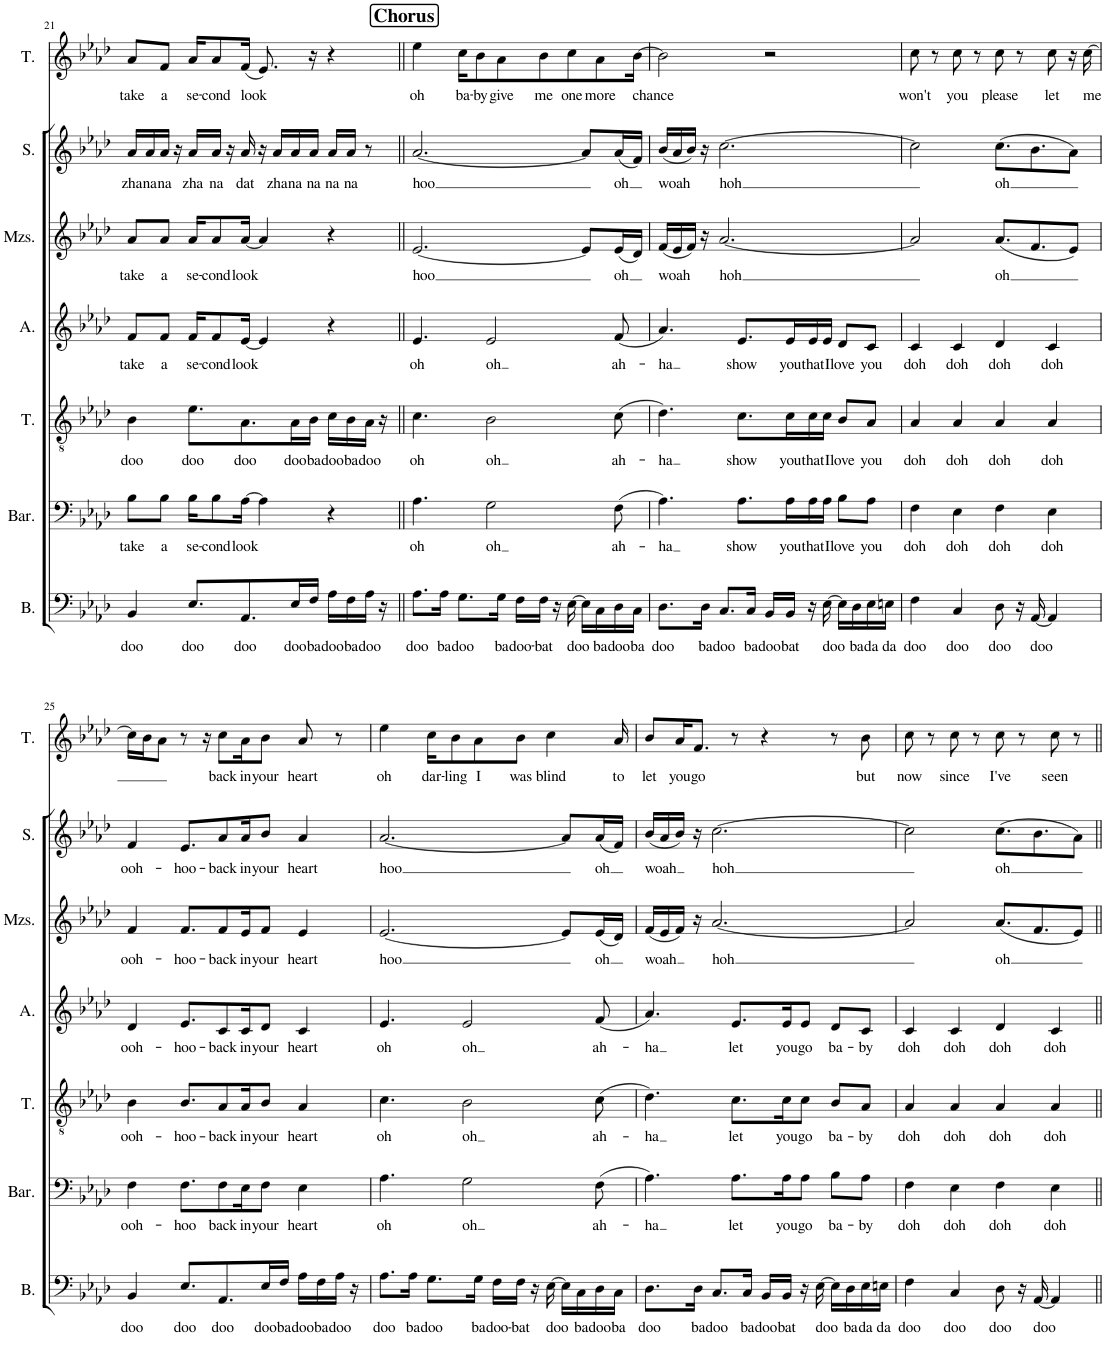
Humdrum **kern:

**kern	**text	**kern	**text	**kern	**text	**kern	**text	**kern	**text	**kern	**text	**kern	**text
*part7	*part7	*part6	*part6	*part5	*part5	*part4	*part4	*part3	*part3	*part2	*part2	*part1	*part1
*staff7	*staff7	*staff6	*staff6	*staff5	*staff5	*staff4	*staff4	*staff3	*staff3	*staff2	*staff2	*staff1	*staff1
*I"Bass	*	*I"Baritone	*	*I"Tenor	*	*I"Alto	*	*I"Mezzo-soprano	*	*I"Soprano	*	*I"&quot;Tenor&quot;	*
*I'B.	*	*I'Bar.	*	*I'T.	*	*I'A.	*	*I'Mzs.	*	*I'S.	*	*I'T.	*
!!LO:PB:g=z
*clefF4	*	*clefF4	*	*clefGv2	*	*clefG2	*	*clefG2	*	*clefG2	*	*clefG2	*
*k[b-e-a-d-]	*	*k[b-e-a-d-]	*	*k[b-e-a-d-]	*	*k[b-e-a-d-]	*	*k[b-e-a-d-]	*	*k[b-e-a-d-]	*	*k[b-e-a-d-]	*
*M4/4	*	*M4/4	*	*M4/4	*	*M4/4	*	*M4/4	*	*M4/4	*	*M4/4	*
=21	=21	=21	=21	=21	=21	=21	=21	=21	=21	=21	=21	=21	=21
!	!LO:LY:b	!	!LO:LY:b	!	!LO:LY:b	!	!LO:LY:b	!	!LO:LY:b	!	!LO:LY:b	!	!LO:LY:b
4BB-/	doo	8B-\L	take	4B-\	doo	8f/L	take	8a-/L	take	16a-/LL	zha	8a-/L	take
!	!	!	!	!	!	!	!	!	!	!	!LO:LY:b	!	!
.	.	.	.	.	.	.	.	.	.	16a-/	na	.	.
!	!	!	!LO:LY:b	!	!	!	!LO:LY:b	!	!LO:LY:b	!	!LO:LY:b	!	!LO:LY:b
.	.	8B-\J	a	.	.	8f/J	a	8a-/J	a	16a-/JJ	na	8f/J	a
.	.	.	.	.	.	.	.	.	.	16r	.	.	.
!	!LO:LY:b	!	!LO:LY:b	!	!LO:LY:b	!	!LO:LY:b	!	!LO:LY:b	!	!LO:LY:b	!	!LO:LY:b
8.E-/L	doo	16B-\KL	se-	8.e-\L	doo	16f/KL	se-	16a-/KL	se-	16a-/LL	zha	16a-/KL	se-
!	!	!	!LO:LY:b	!	!	!	!LO:LY:b	!	!LO:LY:b	!	!LO:LY:b	!	!LO:LY:b
.	.	8B-\	-cond	.	.	8f/	-cond	8a-/	-cond	16a-/JJ	na	8a-/	-cond
.	.	.	.	.	.	.	.	.	.	16r	.	.	.
!	!LO:LY:b	!	!LO:LY:b	!	!LO:LY:b	!	!LO:LY:b	!	!LO:LY:b	!	!LO:LY:b	!	!LO:LY:b
8.AA-/	doo	[16A-\Jk	look	8.A-\	doo	[16e-/Jk	look	[16a-/Jk	look	16a-/	dat	(16f/Jk	look
.	.	4A-\]	.	.	.	4e-/]	.	4a-/]	.	16r	.	8.e-/)	.
!	!	!	!	!	!	!	!	!	!	!	!LO:LY:b	!	!
.	.	.	.	.	.	.	.	.	.	16a-/LL	zha	.	.
!	!LO:LY:b	!	!	!	!LO:LY:b	!	!	!	!	!	!LO:LY:b	!	!
16E-/L	doo	.	.	16A-\L	doo	.	.	.	.	16a-/	na	.	.
!	!LO:LY:b	!	!	!	!LO:LY:b	!	!	!	!	!	!LO:LY:b	!	!
16F/JJ	ba	.	.	16B-\JJ	ba	.	.	.	.	16a-/JJ	na	16r	.
!	!LO:LY:b	!	!	!	!LO:LY:b	!	!	!	!	!	!LO:LY:b	!	!
16A-\LL	doo	4r	.	16c\LL	doo	4r	.	4r	.	16a-/LL	na	4r	.
!	!LO:LY:b	!	!	!	!LO:LY:b	!	!	!	!	!	!LO:LY:b	!	!
16F\	ba	.	.	16B-\	ba	.	.	.	.	16a-/JJ	na	.	.
!	!LO:LY:b	!	!	!	!LO:LY:b	!	!	!	!	!	!	!	!
16A-\JJ	doo	.	.	16A-\JJ	doo	.	.	.	.	8r	.	.	.
16r	.	.	.	16r	.	.	.	.	.	.	.	.	.
!!LO:REH:place=s1:a:B:cj:fs=14:t=Chorus
=22||	=22||	=22||	=22||	=22||	=22||	=22||	=22||	=22||	=22||	=22||	=22||	=22||	=22||
!	!LO:LY:b	!	!LO:LY:b	!	!LO:LY:b	!	!LO:LY:b	!	!LO:LY:b	!	!LO:LY:b	!	!LO:LY:b
8.A-\L	doo	4.A-\	oh	4.c\	oh	4.e-/	oh	[2.e-/	hoo	[2.a-/	hoo	4ee-\	oh
!	!LO:LY:b	!	!	!	!	!	!	!	!	!	!	!	!
16A-\Jk	ba	.	.	.	.	.	.	.	.	.	.	.	.
!	!LO:LY:b	!	!	!	!	!	!	!	!	!	!	!	!LO:LY:b
8.G\L	doo	.	.	.	.	.	.	.	.	.	.	16cc\KL	ba-
!	!	!	!	!	!	!	!	!	!	!	!	!	!LO:LY:b
.	.	.	.	.	.	.	.	.	.	.	.	8b-\	-by
!	!	!	!LO:LY:b	!	!LO:LY:b	!	!LO:LY:b	!	!	!	!	!	!
.	.	2G\	oh	2B-\	oh	2e-/	oh	.	.	.	.	.	.
!	!LO:LY:b	!	!	!	!	!	!	!	!	!	!	!	!LO:LY:b
16G\Jk	ba	.	.	.	.	.	.	.	.	.	.	8a-\	give
!	!LO:LY:b	!	!	!	!	!	!	!	!	!	!	!	!
16F\LL	doo-	.	.	.	.	.	.	.	.	.	.	.	.
!	!LO:LY:b	!	!	!	!	!	!	!	!	!	!	!	!LO:LY:b
16F\JJ	-bat	.	.	.	.	.	.	.	.	.	.	8b-\	me
16r	.	.	.	.	.	.	.	.	.	.	.	.	.
!	!LO:LY:b	!	!	!	!	!	!	!	!	!	!	!	!LO:LY:b
[16E-\	doo	.	.	.	.	.	.	.	.	.	.	8cc\	one
16E-\LL]	.	.	.	.	.	.	.	8e-/L]	.	8a-/L]	.	.	.
!	!LO:LY:b	!	!	!	!	!	!	!	!	!	!	!	!LO:LY:b
16C\	ba	.	.	.	.	.	.	.	.	.	.	8a-\	more
!	!LO:LY:b	!	!LO:LY:b	!	!LO:LY:b	!	!LO:LY:b	!	!LO:LY:b	!	!LO:LY:b	!	!
16D-\	doo	(8F\	ah-	(8c\	ah-	(8f/	ah-	(16e-/L	oh	(16a-/L	oh	.	.
!	!LO:LY:b	!	!	!	!	!	!	!	!	!	!	!	!LO:LY:b
16C\JJ	ba	.	.	.	.	.	.	16d-/JJ)	.	16f/JJ)	.	[16b-\Jk	chance
=23	=23	=23	=23	=23	=23	=23	=23	=23	=23	=23	=23	=23	=23
!	!LO:LY:b	!	!LO:LY:b	!	!LO:LY:b	!	!LO:LY:b	!	!LO:LY:b	!	!LO:LY:b	!	!
8.D-\L	doo	4.A-\)	ha	4.d-\)	ha	4.a-/)	ha	(16f/LL	woah	(16b-/LL	woah	2b-\]	.
.	.	.	.	.	.	.	.	16e-/	.	16a-/	.	.	.
.	.	.	.	.	.	.	.	16f/JJ)	.	16b-/JJ)	.	.	.
!	!LO:LY:b	!	!	!	!	!	!	!	!	!	!	!	!
16D-\Jk	ba	.	.	.	.	.	.	16r	.	16r	.	.	.
!	!LO:LY:b	!	!	!	!	!	!	!	!LO:LY:b	!	!LO:LY:b	!	!
8.C/L	doo	.	.	.	.	.	.	[2.a-/	hoh	[2.cc\	hoh	.	.
!	!	!	!LO:LY:b	!	!LO:LY:b	!	!LO:LY:b	!	!	!	!	!	!
.	.	8.A-\L	show	8.c\L	show	8.e-/L	show	.	.	.	.	.	.
!	!LO:LY:b	!	!	!	!	!	!	!	!	!	!	!	!
16C/Jk	ba	.	.	.	.	.	.	.	.	.	.	.	.
!	!LO:LY:b	!	!	!	!	!	!	!	!	!	!	!	!
16BB-/LL	doo	.	.	.	.	.	.	.	.	.	.	2r	.
!	!LO:LY:b	!	!LO:LY:b	!	!LO:LY:b	!	!LO:LY:b	!	!	!	!	!	!
16BB-/JJ	bat	16A-\L	you	16c\L	you	16e-/L	you	.	.	.	.	.	.
!	!	!	!LO:LY:b	!	!LO:LY:b	!	!LO:LY:b	!	!	!	!	!	!
16r	.	16A-\	that	16c\	that	16e-/	that	.	.	.	.	.	.
!	!LO:LY:b	!	!LO:LY:b	!	!LO:LY:b	!	!LO:LY:b	!	!	!	!	!	!
[16E-\	doo	16A-\JJ	I	16c\JJ	I	16e-/JJ	I	.	.	.	.	.	.
!	!	!	!LO:LY:b	!	!LO:LY:b	!	!LO:LY:b	!	!	!	!	!	!
16E-\LL]	.	8B-\L	love	8B-/L	love	8d-/L	love	.	.	.	.	.	.
!	!LO:LY:b	!	!	!	!	!	!	!	!	!	!	!	!
16D-\	ba	.	.	.	.	.	.	.	.	.	.	.	.
!	!LO:LY:b	!	!LO:LY:b	!	!LO:LY:b	!	!LO:LY:b	!	!	!	!	!	!
16E-\	da	8A-\J	you	8A-/J	you	8c/J	you	.	.	.	.	.	.
!	!LO:LY:b	!	!	!	!	!	!	!	!	!	!	!	!
16En\JJ	da	.	.	.	.	.	.	.	.	.	.	.	.
=24	=24	=24	=24	=24	=24	=24	=24	=24	=24	=24	=24	=24	=24
!	!LO:LY:b	!	!LO:LY:b	!	!LO:LY:b	!	!LO:LY:b	!	!	!	!	!	!LO:LY:b
4F\	doo	4F\	doh	4A-/	doh	4c/	doh	2a-/]	.	2cc\]	.	8cc\	won't
.	.	.	.	.	.	.	.	.	.	.	.	8r	.
!	!LO:LY:b	!	!LO:LY:b	!	!LO:LY:b	!	!LO:LY:b	!	!	!	!	!	!LO:LY:b
4C/	doo	4E-\	doh	4A-/	doh	4c/	doh	.	.	.	.	8cc\	you
.	.	.	.	.	.	.	.	.	.	.	.	8r	.
!	!LO:LY:b	!	!LO:LY:b	!	!LO:LY:b	!	!LO:LY:b	!	!LO:LY:b	!	!LO:LY:b	!	!LO:LY:b
8D-\	doo	4F\	doh	4A-/	doh	4d-/	doh	(8.a-/L	oh	(8.cc\L	oh	8cc\	please
16r	.	.	.	.	.	.	.	.	.	.	.	8r	.
!	!LO:LY:b	!	!	!	!	!	!	!	!	!	!	!	!
[16AA-/	doo	.	.	.	.	.	.	8.f/	.	8.b-\	.	.	.
!	!	!	!LO:LY:b	!	!LO:LY:b	!	!LO:LY:b	!	!	!	!	!	!LO:LY:b
4AA-/]	.	4E-\	doh	4A-/	doh	4c/	doh	.	.	.	.	8cc\	let
.	.	.	.	.	.	.	.	8e-/J)	.	8a-\J)	.	16r	.
!	!	!	!	!	!	!	!	!	!	!	!	!	!LO:LY:b
.	.	.	.	.	.	.	.	.	.	.	.	[16cc\	me
!!LO:LB:g=z
=25	=25	=25	=25	=25	=25	=25	=25	=25	=25	=25	=25	=25	=25
!	!LO:LY:b	!	!LO:LY:b	!	!LO:LY:b	!	!LO:LY:b	!	!LO:LY:b	!	!LO:LY:b	!	!
4BB-/	doo	4F\	ooh-	4B-\	ooh-	4d-/	ooh-	4f/	ooh-	4f/	ooh-	16cc\LL]	.
.	.	.	.	.	.	.	.	.	.	.	.	16b-\J	.
.	.	.	.	.	.	.	.	.	.	.	.	8a-\J	.
!	!LO:LY:b	!	!LO:LY:b	!	!LO:LY:b	!	!LO:LY:b	!	!LO:LY:b	!	!LO:LY:b	!	!
8.E-/L	doo	8.F\L	-hoo	8.B-/L	-hoo-	8.e-/L	-hoo-	8.f/L	-hoo-	8.e-/L	-hoo-	8r	.
.	.	.	.	.	.	.	.	.	.	.	.	16r	.
!	!LO:LY:b	!	!LO:LY:b	!	!LO:LY:b	!	!LO:LY:b	!	!LO:LY:b	!	!LO:LY:b	!	!LO:LY:b
8.AA-/	doo	8F\	back	8A-/	back	8c/	back	8f/	back	8a-/	back	8cc\L	back
!	!	!	!LO:LY:b	!	!LO:LY:b	!	!LO:LY:b	!	!LO:LY:b	!	!LO:LY:b	!	!LO:LY:b
.	.	16E-\K	in	16A-/K	in	16c/K	in	16e-/K	in	16a-/K	in	16a-\K	in
!	!LO:LY:b	!	!LO:LY:b	!	!LO:LY:b	!	!LO:LY:b	!	!LO:LY:b	!	!LO:LY:b	!	!LO:LY:b
16E-/L	doo	8F\J	your	8B-/J	your	8d-/J	your	8f/J	your	8b-/J	your	8b-\J	your
!	!LO:LY:b	!	!	!	!	!	!	!	!	!	!	!	!
16F/JJ	ba	.	.	.	.	.	.	.	.	.	.	.	.
!	!LO:LY:b	!	!LO:LY:b	!	!LO:LY:b	!	!LO:LY:b	!	!LO:LY:b	!	!LO:LY:b	!	!LO:LY:b
16A-\LL	doo	4E-\	heart	4A-/	heart	4c/	heart	4e-/	heart	4a-/	heart	8a-/	heart
!	!LO:LY:b	!	!	!	!	!	!	!	!	!	!	!	!
16F\	ba	.	.	.	.	.	.	.	.	.	.	.	.
!	!LO:LY:b	!	!	!	!	!	!	!	!	!	!	!	!
16A-\JJ	doo	.	.	.	.	.	.	.	.	.	.	8r	.
16r	.	.	.	.	.	.	.	.	.	.	.	.	.
=26	=26	=26	=26	=26	=26	=26	=26	=26	=26	=26	=26	=26	=26
!	!LO:LY:b	!	!LO:LY:b	!	!LO:LY:b	!	!LO:LY:b	!	!LO:LY:b	!	!LO:LY:b	!	!LO:LY:b
8.A-\L	doo	4.A-\	oh	4.c\	oh	4.e-/	oh	[2.e-/	hoo	[2.a-/	hoo	4ee-\	oh
!	!LO:LY:b	!	!	!	!	!	!	!	!	!	!	!	!
16A-\Jk	ba	.	.	.	.	.	.	.	.	.	.	.	.
!	!LO:LY:b	!	!	!	!	!	!	!	!	!	!	!	!LO:LY:b
8.G\L	doo	.	.	.	.	.	.	.	.	.	.	16cc\KL	dar-
!	!	!	!	!	!	!	!	!	!	!	!	!	!LO:LY:b
.	.	.	.	.	.	.	.	.	.	.	.	8b-\	-ling
!	!	!	!LO:LY:b	!	!LO:LY:b	!	!LO:LY:b	!	!	!	!	!	!
.	.	2G\	oh	2B-\	oh	2e-/	oh	.	.	.	.	.	.
!	!LO:LY:b	!	!	!	!	!	!	!	!	!	!	!	!LO:LY:b
16G\Jk	ba	.	.	.	.	.	.	.	.	.	.	8a-\	I
!	!LO:LY:b	!	!	!	!	!	!	!	!	!	!	!	!
16F\LL	doo-	.	.	.	.	.	.	.	.	.	.	.	.
!	!LO:LY:b	!	!	!	!	!	!	!	!	!	!	!	!LO:LY:b
16F\JJ	-bat	.	.	.	.	.	.	.	.	.	.	8b-\J	was
16r	.	.	.	.	.	.	.	.	.	.	.	.	.
!	!LO:LY:b	!	!	!	!	!	!	!	!	!	!	!	!LO:LY:b
[16E-\	doo	.	.	.	.	.	.	.	.	.	.	4cc\	blind
16E-\LL]	.	.	.	.	.	.	.	8e-/L]	.	8a-/L]	.	.	.
!	!LO:LY:b	!	!	!	!	!	!	!	!	!	!	!	!
16C\	ba	.	.	.	.	.	.	.	.	.	.	.	.
!	!LO:LY:b	!	!LO:LY:b	!	!LO:LY:b	!	!LO:LY:b	!	!LO:LY:b	!	!LO:LY:b	!	!
16D-\	doo	(8F\	ah-	(8c\	ah-	(8f/	ah-	(16e-/L	oh	(16a-/L	oh	.	.
!	!LO:LY:b	!	!	!	!	!	!	!	!	!	!	!	!LO:LY:b
16C\JJ	ba	.	.	.	.	.	.	16d-/JJ)	.	16f/JJ)	.	16a-/	to
=27	=27	=27	=27	=27	=27	=27	=27	=27	=27	=27	=27	=27	=27
!	!LO:LY:b	!	!LO:LY:b	!	!LO:LY:b	!	!LO:LY:b	!	!LO:LY:b	!	!LO:LY:b	!	!LO:LY:b
8.D-\L	doo	4.A-\)	ha	4.d-\)	ha	4.a-/)	ha	(16f/LL	woah	(16b-/LL	woah	8b-/L	let
.	.	.	.	.	.	.	.	16e-/	.	16a-/	.	.	.
!	!	!	!	!	!	!	!	!	!	!	!	!	!LO:LY:b
.	.	.	.	.	.	.	.	16f/JJ)	.	16b-/JJ)	.	16a-/K	you
!	!LO:LY:b	!	!	!	!	!	!	!	!	!	!	!	!LO:LY:b
16D-\Jk	ba	.	.	.	.	.	.	16r	.	16r	.	8.f/J	go
!	!LO:LY:b	!	!	!	!	!	!	!	!LO:LY:b	!	!LO:LY:b	!	!
8.C/L	doo	.	.	.	.	.	.	[2.a-/	hoh	[2.cc\	hoh	.	.
!	!	!	!LO:LY:b	!	!LO:LY:b	!	!LO:LY:b	!	!	!	!	!	!
.	.	8.A-\L	let	8.c\L	let	8.e-/L	let	.	.	.	.	8r	.
!	!LO:LY:b	!	!	!	!	!	!	!	!	!	!	!	!
16C/Jk	ba	.	.	.	.	.	.	.	.	.	.	.	.
!	!LO:LY:b	!	!	!	!	!	!	!	!	!	!	!	!
16BB-/LL	doo	.	.	.	.	.	.	.	.	.	.	4r	.
!	!LO:LY:b	!	!LO:LY:b	!	!LO:LY:b	!	!LO:LY:b	!	!	!	!	!	!
16BB-/JJ	bat	16A-\K	you	16c\K	you	16e-/K	you	.	.	.	.	.	.
!	!	!	!LO:LY:b	!	!LO:LY:b	!	!LO:LY:b	!	!	!	!	!	!
16r	.	8A-\J	go	8c\J	go	8e-/J	go	.	.	.	.	.	.
!	!LO:LY:b	!	!	!	!	!	!	!	!	!	!	!	!
[16E-\	doo	.	.	.	.	.	.	.	.	.	.	.	.
!	!	!	!LO:LY:b	!	!LO:LY:b	!	!LO:LY:b	!	!	!	!	!	!
16E-\LL]	.	8B-\L	ba-	8B-/L	ba-	8d-/L	ba-	.	.	.	.	8r	.
!	!LO:LY:b	!	!	!	!	!	!	!	!	!	!	!	!
16D-\	ba	.	.	.	.	.	.	.	.	.	.	.	.
!	!LO:LY:b	!	!LO:LY:b	!	!LO:LY:b	!	!LO:LY:b	!	!	!	!	!	!LO:LY:b
16E-\	da	8A-\J	-by	8A-/J	-by	8c/J	-by	.	.	.	.	8b-\	but
!	!LO:LY:b	!	!	!	!	!	!	!	!	!	!	!	!
16En\JJ	da	.	.	.	.	.	.	.	.	.	.	.	.
=28	=28	=28	=28	=28	=28	=28	=28	=28	=28	=28	=28	=28	=28
!	!LO:LY:b	!	!LO:LY:b	!	!LO:LY:b	!	!LO:LY:b	!	!	!	!	!	!LO:LY:b
4F\	doo	4F\	doh	4A-/	doh	4c/	doh	2a-/]	.	2cc\]	.	8cc\	now
.	.	.	.	.	.	.	.	.	.	.	.	8r	.
!	!LO:LY:b	!	!LO:LY:b	!	!LO:LY:b	!	!LO:LY:b	!	!	!	!	!	!LO:LY:b
4C/	doo	4E-\	doh	4A-/	doh	4c/	doh	.	.	.	.	8cc\	since
.	.	.	.	.	.	.	.	.	.	.	.	8r	.
!	!LO:LY:b	!	!LO:LY:b	!	!LO:LY:b	!	!LO:LY:b	!	!LO:LY:b	!	!LO:LY:b	!	!LO:LY:b
8D-\	doo	4F\	doh	4A-/	doh	4d-/	doh	(8.a-/L	oh	(8.cc\L	oh	8cc\	I've
16r	.	.	.	.	.	.	.	.	.	.	.	8r	.
!	!LO:LY:b	!	!	!	!	!	!	!	!	!	!	!	!
[16AA-/	doo	.	.	.	.	.	.	8.f/	.	8.b-\	.	.	.
!	!	!	!LO:LY:b	!	!LO:LY:b	!	!LO:LY:b	!	!	!	!	!	!LO:LY:b
4AA-/]	.	4E-\	doh	4A-/	doh	4c/	doh	.	.	.	.	8cc\	seen
.	.	.	.	.	.	.	.	8e-/J)	.	8a-\J)	.	8r	.
=||	=||	=||	=||	=||	=||	=||	=||	=||	=||	=||	=||	=||	=||
*-	*-	*-	*-	*-	*-	*-	*-	*-	*-	*-	*-	*-	*-
